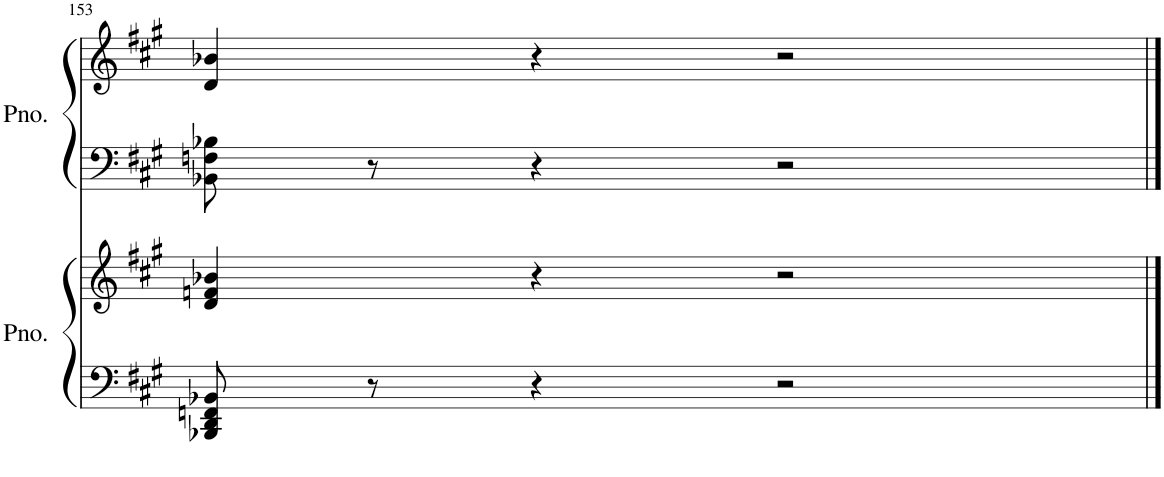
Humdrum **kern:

**kern	**kern	**kern	**kern
*part2	*part2	*part1	*part1
*staff4	*staff3	*staff2	*staff1
*I"Piano	*	*I"Piano	*
*I'Pno.	*	*I'Pno.	*
!!LO:PB:g=z
*clefF4	*clefG2	*clefF4	*clefG2
*k[f#c#g#]	*k[f#c#g#]	*k[f#c#g#]	*k[f#c#g#]
*M4/4	*M4/4	*M4/4	*M4/4
=153	=153	=153	=153
8BBB-X/ 8DD/ 8FFn/ 8BB-X/	4d/ 4fn/ 4b-X/	8BB-X\ 8Fn\ 8B-X\	4d/ 4b-X/
8r	.	8r	.
4r	4r	4r	4r
2r	2r	2r	2r
==	==	==	==
*-	*-	*-	*-
